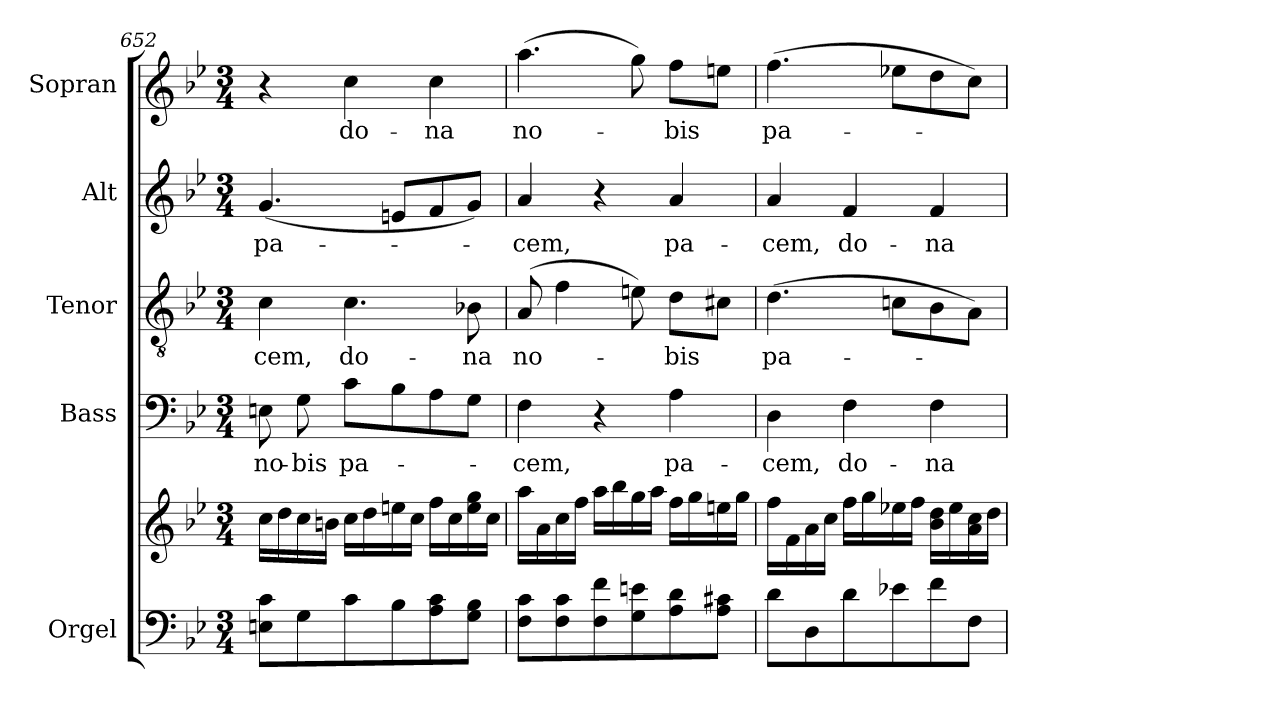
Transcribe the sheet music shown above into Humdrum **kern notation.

**kern	**kern	**kern	**text	**kern	**text	**kern	**text	**kern	**text
*part5	*part5	*part4	*part4	*part3	*part3	*part2	*part2	*part1	*part1
*staff6	*staff5	*staff4	*staff4	*staff3	*staff3	*staff2	*staff2	*staff1	*staff1
*I"Orgel	*	*I"Bass	*	*I"Tenor	*	*I"Alt	*	*I"Sopran	*
*I'Org.	*	*I'B.	*	*I'T.	*	*I'A.	*	*I'S.	*
*clefF4	*clefG2	*clefF4	*	*clefGv2	*	*clefG2	*	*clefG2	*
*k[b-e-]	*k[b-e-]	*k[b-e-]	*	*k[b-e-]	*	*k[b-e-]	*	*k[b-e-]	*
*B-:	*B-:	*B-:	*	*B-:	*	*B-:	*	*B-:	*
*M3/4	*M3/4	*M3/4	*	*M3/4	*	*M3/4	*	*M3/4	*
=652	=652	=652	=652	=652	=652	=652	=652	=652	=652
!	!	!	!LO:LY:b	!	!LO:LY:b	!	!LO:LY:b	!	!
8En\ 8c\L	16cc\LL	8En\	no-	4c\	-cem,	(4.g/	pa-	4r	.
.	16dd\	.	.	.	.	.	.	.	.
!	!	!	!LO:LY:b	!	!	!	!	!	!
8G\	16cc\	8G\	-bis	.	.	.	.	.	.
.	16bn\JJ	.	.	.	.	.	.	.	.
!	!	!	!LO:LY:b	!	!LO:LY:b	!	!	!	!LO:LY:b
8c\	16cc\LL	8c\L	pa-	4.c\	do-	.	.	4cc\	do-
.	16dd\	.	.	.	.	.	.	.	.
8B-\	16een\	8B-\	.	.	.	8en/L	.	.	.
.	16cc\JJ	.	.	.	.	.	.	.	.
!	!	!	!	!	!	!	!	!	!LO:LY:b
8A\ 8c\	16ff\LL	8A\	.	.	.	8f/	.	4cc\	-na
.	16cc\	.	.	.	.	.	.	.	.
!	!	!	!	!	!LO:LY:b	!	!	!	!
8G\ 8B-\J	16ee\ 16gg\	8G\J	.	8B-X\	-na	8g/J)	.	.	.
.	16cc\JJ	.	.	.	.	.	.	.	.
=653	=653	=653	=653	=653	=653	=653	=653	=653	=653
!	!	!	!LO:LY:b	!	!LO:LY:b	!	!LO:LY:b	!	!LO:LY:b
8F\ 8c\L	16aa\LL	4F\	-cem,	(8A/	no-	4a/	-cem,	(>4.aa\	no-
.	16a\	.	.	.	.	.	.	.	.
8F\ 8c\	16cc\	.	.	4f\	.	.	.	.	.
.	16ff\JJ	.	.	.	.	.	.	.	.
8F\ 8f\	16aa\LL	4r	.	.	.	4r	.	.	.
.	16bb-\	.	.	.	.	.	.	.	.
8G\ 8en\	16gg\	.	.	8en\)	.	.	.	8gg\)	.
.	16aa\JJ	.	.	.	.	.	.	.	.
!	!	!	!LO:LY:b	!	!LO:LY:b	!	!LO:LY:b	!	!LO:LY:b
8A\ 8d\	16ff\LL	4A\	pa-	8d\L	-bis	4a/	pa-	8ff\L	-bis
.	16gg\	.	.	.	.	.	.	.	.
8A\ 8c#X\J	16een\	.	.	8c#X\J	.	.	.	8een\J	.
.	16gg\JJ	.	.	.	.	.	.	.	.
!!LO:LB:g=z
=654	=654	=654	=654	=654	=654	=654	=654	=654	=654
!	!	!	!LO:LY:b	!	!LO:LY:b	!	!LO:LY:b	!	!LO:LY:b
8d\L	16ff\LL	4D\	-cem,	(>4.d\	pa-	4a/	-cem,	(>4.ff\	pa-
.	16f\	.	.	.	.	.	.	.	.
8D\	16a\	.	.	.	.	.	.	.	.
.	16cc\JJ	.	.	.	.	.	.	.	.
!	!	!	!LO:LY:b	!	!	!	!LO:LY:b	!	!
8d\	16ff\LL	4F\	do-	.	.	4f/	do-	.	.
.	16gg\	.	.	.	.	.	.	.	.
8e-X\	16ee-X\	.	.	8cn\L	.	.	.	8ee-X\L	.
.	16ff\JJ	.	.	.	.	.	.	.	.
!	!	!	!LO:LY:b	!	!	!	!LO:LY:b	!	!
8f\	16b-\ 16dd\LL	4F\	-na	8B-\	.	4f/	-na	8dd\	.
.	16ee-\	.	.	.	.	.	.	.	.
8F\J	16a\ 16cc\	.	.	8A\J)	.	.	.	8cc\J)	.
.	16dd\JJ	.	.	.	.	.	.	.	.
=	=	=	=	=	=	=	=	=	=
*-	*-	*-	*-	*-	*-	*-	*-	*-	*-
